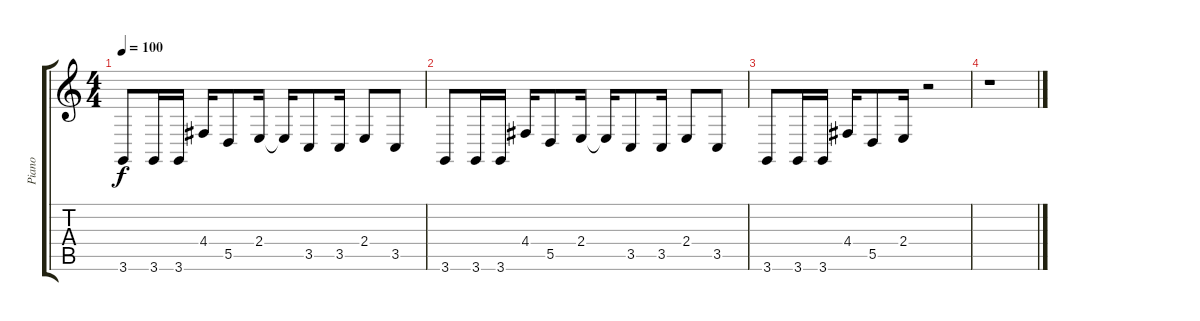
\track ("Piano" "Piano") {instrument brightacousticpiano}
\staff {score tabs}
\tuning (E4 B3 G3 D3 A2 E2) {hide}
\ts (4 4)
\tempo 100
\clef g2
\ks c
3.6.8{dy f} 3.6.16 3.6.16 4.4.16 5.5.8 2.4.16 2.4{t}.16 3.5.8 3.5.16 2.4.8 3.5.8 |
3.6.8 3.6.16 3.6.16 4.4.16 5.5.8 2.4.16 2.4{t}.16 3.5.8 3.5.16 2.4.8 3.5.8 |
3.6.8 3.6.16 3.6.16 4.4.16 5.5.8 2.4.16 r.2 |
r.1
